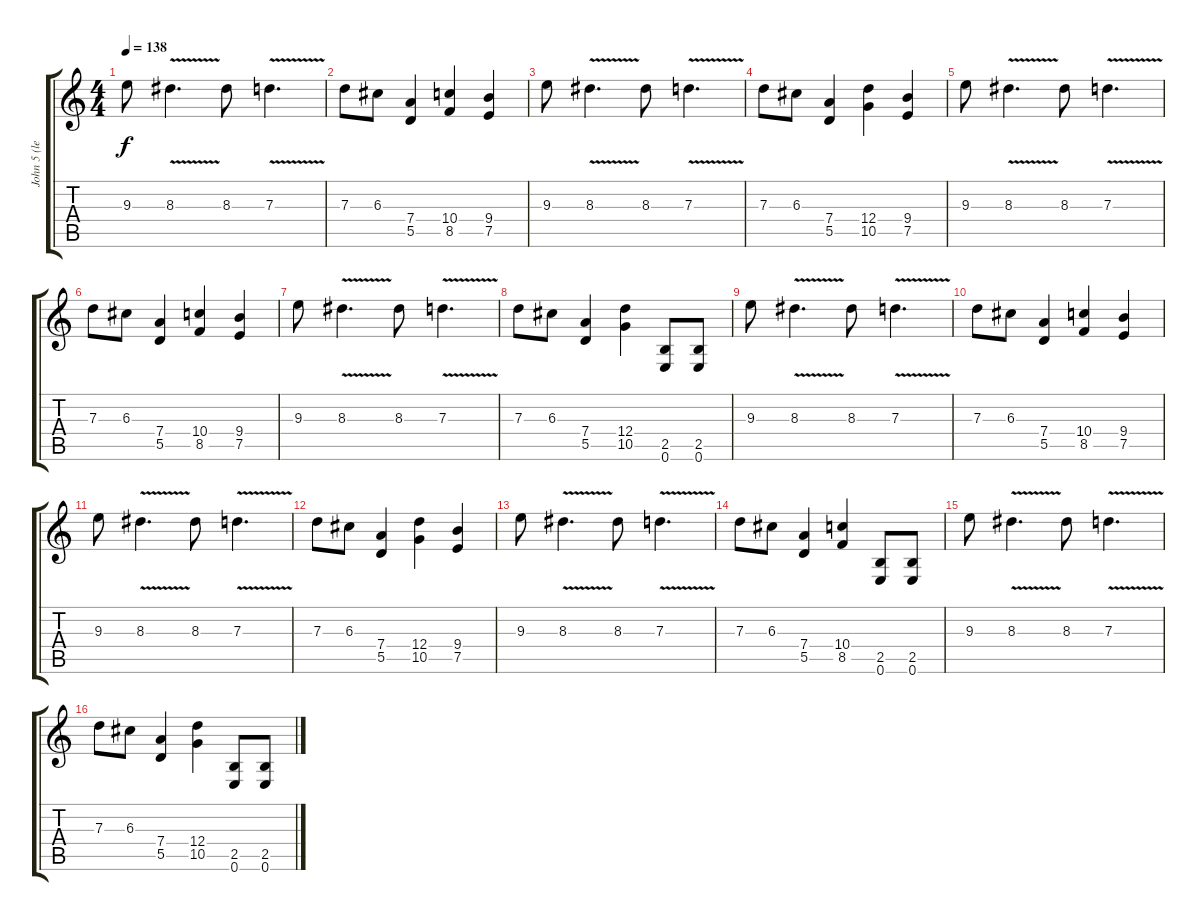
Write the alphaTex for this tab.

\track ("John 5 (lead 2)" "John 5 (le") {instrument distortionguitar}
\staff {score tabs}
\tuning (E4 B3 G3 D3 A2 E2) {hide}
\ts (4 4)
\tempo 138
\clef g2
\ks c
9.3.8{dy f} 8.3{v}.4{d} 8.3.8 7.3{v}.4{d} |
7.3.8 6.3.8 (7.4 5.5).4 (10.4 8.5).4 (9.4 7.5).4 |
9.3.8 8.3{v}.4{d} 8.3.8 7.3{v}.4{d} |
7.3.8 6.3.8 (7.4 5.5).4 (12.4 10.5).4 (9.4 7.5).4 |
9.3.8 8.3{v}.4{d} 8.3.8 7.3{v}.4{d} |
7.3.8 6.3.8 (7.4 5.5).4 (10.4 8.5).4 (9.4 7.5).4 |
9.3.8 8.3{v}.4{d} 8.3.8 7.3{v}.4{d} |
7.3.8 6.3.8 (7.4 5.5).4 (12.4 10.5).4 (2.5 0.6).8 (2.5 0.6).8 |
9.3.8 8.3{v}.4{d} 8.3.8 7.3{v}.4{d} |
7.3.8 6.3.8 (7.4 5.5).4 (10.4 8.5).4 (9.4 7.5).4 |
9.3.8 8.3{v}.4{d} 8.3.8 7.3{v}.4{d} |
7.3.8 6.3.8 (7.4 5.5).4 (12.4 10.5).4 (9.4 7.5).4 |
9.3.8 8.3{v}.4{d} 8.3.8 7.3{v}.4{d} |
7.3.8 6.3.8 (7.4 5.5).4 (10.4 8.5).4 (2.5 0.6).8 (2.5 0.6).8 |
9.3.8 8.3{v}.4{d} 8.3.8 7.3{v}.4{d} |
7.3.8 6.3.8 (7.4 5.5).4 (12.4 10.5).4 (2.5 0.6).8 (2.5 0.6).8
